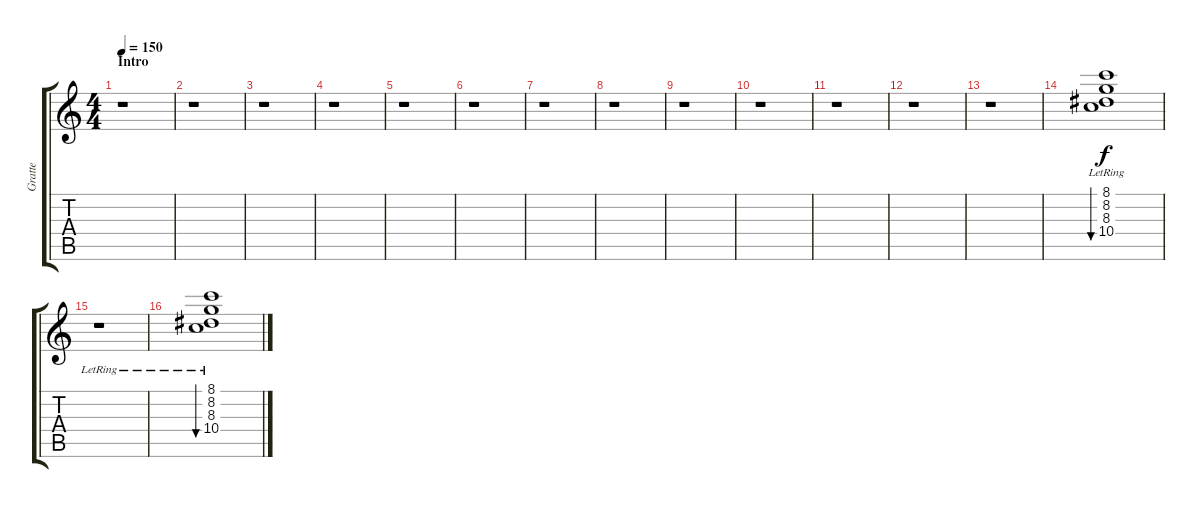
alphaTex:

\track ("Gratte" "Gratte") {instrument overdrivenguitar}
\staff {score tabs}
\tuning (E4 B3 G3 D3 A2 E2) {hide}
\ts (4 4)
\section ("" "Intro")
\tempo 150
\clef g2
\ks c
r.1{txt "" dy f instrument overdrivenguitar} |
r.1 |
r.1 |
r.1 |
r.1 |
r.1 |
r.1 |
r.1 |
r.1 |
r.1 |
r.1 |
r.1 |
r.1 |
(8.1{lr} 8.2{lr} 8.3{lr} 10.4{lr}).1{bu 480} |
r.1 |
(8.1{lr} 8.2{lr} 8.3{lr} 10.4{lr}).1{bu 480}
